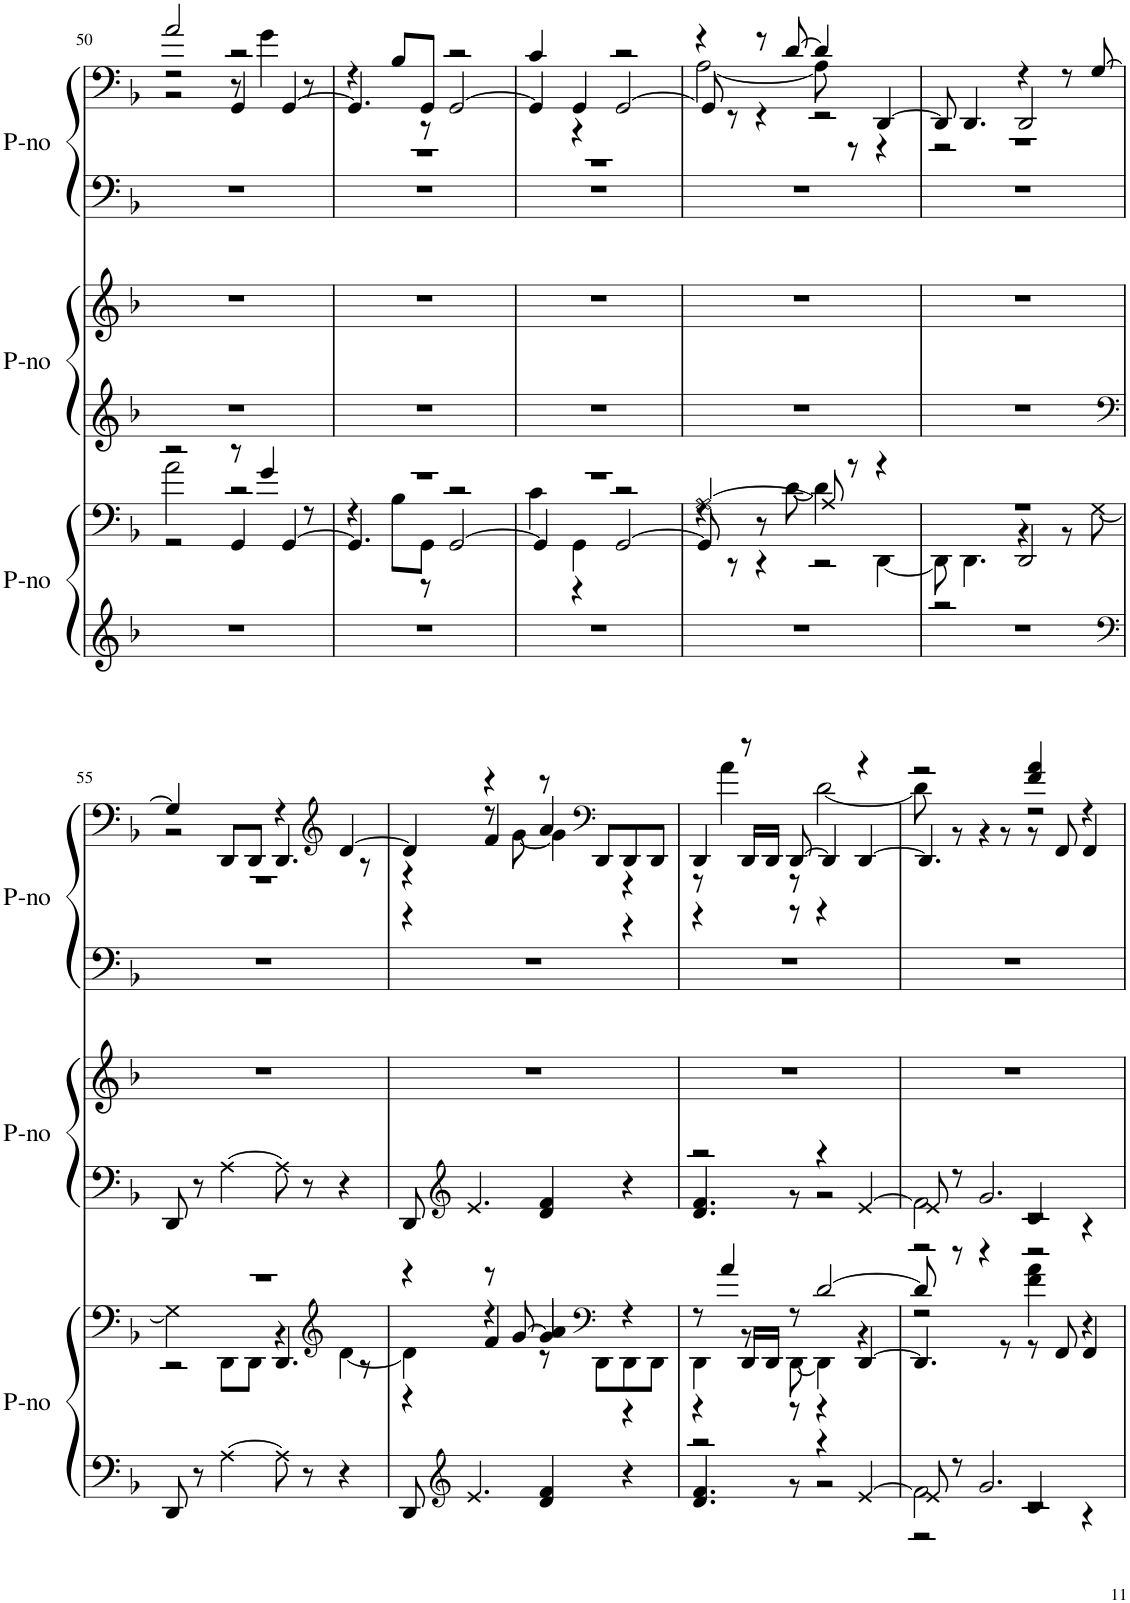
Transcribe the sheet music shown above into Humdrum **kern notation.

**kern	**kern	**kern	**kern	**kern	**kern
*part3	*part3	*part2	*part2	*part1	*part1
*staff6	*staff5	*staff4	*staff3	*staff2	*staff1
*I"Piano	*	*I"Piano	*	*I"Piano	*
*I'P-no	*	*I'P-no	*	*I'P-no	*
!!LO:PB:g=z
*clefG2	*clefF4	*clefG2	*clefG2	*clefF4	*clefF4
*	*	*Trd4c7	*Trd4c7	*	*
*k[b-]	*k[b-]	*k[b-]	*k[b-]	*k[b-]	*k[b-]
*M4/4	*M4/4	*M4/4	*M4/4	*M4/4	*M4/4
=50	=50	=50	=50	=50	=50
*	*^	*	*	*	*^
*	*	*^	*	*	*	*	*^
1r	2r	2a\	2r	1r	1r	1r	2a/	2r	2r
.	8r	2r	4GG/	.	.	.	2r	8r	4GG/
.	4g/	.	.	.	.	.	.	4g\	.
.	.	.	[4GG/	.	.	.	.	.	[4GG/
.	8r	.	.	.	.	.	.	8r	.
=51	=51	=51	=51	=51	=51	=51	=51	=51	=51
1r	1r	4r	4.GG/]	1r	1r	1r	4r	1r	4.GG/]
.	.	8B-\L	.	.	.	.	8B-/L	.	.
.	.	8GG\J	8r	.	.	.	8GG/J	.	8r
.	.	2r	[2GG/	.	.	.	2r	.	[2GG/
=52	=52	=52	=52	=52	=52	=52	=52	=52	=52
1r	1r	4c\	4GG/]	1r	1r	1r	4c/	1r	4GG/]
.	.	4GG\	4r	.	.	.	4GG/	.	4r
.	.	2r	[2GG/	.	.	.	2r	.	[2GG/
=53	=53	=53	=53	=53	=53	=53	=53	=53	=53
1r	[2A/	4r	8GG/]	1r	1r	1r	4r	[2A\	8GG/]
.	.	.	8r	.	.	.	.	.	8r
.	.	8r	4r	.	.	.	8r	.	4r
.	.	[8d\	.	.	.	.	[8d/	.	.
.	8A/]	4d\]	2r	.	.	.	4d/]	8A\]	2r
.	8r	.	.	.	.	.	.	8r	.
.	4r	[4DD\	.	.	.	.	[4DD/	4r	.
=54	=54	=54	=54	=54	=54	=54	=54	=54	=54
1r	1r	8DD\]	2r	1r	1r	1r	8DD/]	1r	2r
.	.	4.DD\	.	.	.	.	4.DD/	.	.
.	.	4r	2DD/	.	.	.	4r	.	2DD/
.	.	8r	.	.	.	.	8r	.	.
.	.	[8G\	.	.	.	.	[8G/	.	.
!!LO:LB:g=z	!!	!!
=55	=55	=55	=55	=55	=55	=55	=55	=55	=55
*clefF4	*	*	*	*clefF4	*	*	*	*	*
8DD/	1r	4G\]	2r	8DD/	1r	1r	4G/]	1r	2r
8r	.	.	.	8r	.	.	.	.	.
[4A\	.	8DD\L	.	[4A\	.	.	8DD/L	.	.
.	.	8DD\J	.	.	.	.	8DD/J	.	.
8A\]	.	4r	4.DD/	8A\]	.	.	4r	.	4.DD/
8r	.	.	.	8r	.	.	.	.	.
*	*clefG2	*	*	*	*	*	*clefG2	*	*
4r	.	[4d\	.	4r	.	.	[4d/	.	.
.	.	.	8r	.	.	.	.	.	8r
=56	=56	=56	=56	=56	=56	=56	=56	=56	=56
8DD/	4r	4d\]	4r	8DD/	1r	1r	4d/]	4r	4r
*clefG2	*	*	*	*clefG2	*	*	*	*	*
4.e/	.	.	.	4.e/	.	.	.	.	.
.	8r	4r	4f/	.	.	.	4r	8r	4f/
.	[8g/	.	.	.	.	.	.	[8g\	.
4d/ 4f/	4g/]	8r	4a/	4d/ 4f/	.	.	8r	4g\]	4a/
*	*clefF4	*	*	*	*	*	*clefF4	*	*
.	.	8DD\L	.	.	.	.	8DD/L	.	.
4r	4r	8DD\	4r	4r	.	.	8DD/	4r	4r
.	.	8DD\J	.	.	.	.	8DD/J	.	.
=57	=57	=57	=57	=57	=57	=57	=57	=57	=57
*^	*	*	*	*^	*	*	*	*	*
2r	4.d/ 4.f/	8r	4DD\	4r	2r	4.d/ 4.f/	1r	1r	4DD/	8r	4r
.	.	4a/	.	.	.	.	.	.	.	4a\	.
.	.	.	8r	16DD/LL	.	.	.	.	8r	.	16DD/LL
.	.	.	.	16DD/JJ	.	.	.	.	.	.	16DD/JJ
.	8r	8r	[8DD\	8r	.	8r	.	.	[8DD/	8r	8r
4r	2r	[2d/	4DD\]	4r	4r	2r	.	.	4DD/]	[2d\	4r
[4e/	.	.	4r	[4DD/	[4e/	.	.	.	4r	.	[4DD/
=58	=58	=58	=58	=58	=58	=58	=58	=58	=58	=58	=58
*	*^	*	*	*	*	*^	*	*	*	*	*
8e/]	2f\	2r	8d/]	2r	4.DD/]	8e/]	2f\	2r	1r	1r	2r	8d\]	4.DD/]
8r	.	.	8r	.	.	8r	.	.	.	.	.	8r	.
2.g/	.	.	4r	.	.	2.g/	.	.	.	.	.	4r	.
.	.	.	.	.	8r	.	.	.	.	.	.	.	8r
.	2r	4c/	2r	4f\ 4a\	8r	.	2r	4c/	.	.	4f/ 4a/	2r	8r
.	.	.	.	.	8FF/	.	.	.	.	.	.	.	8FF/
.	.	4r	.	4r	4FF/	.	.	4r	.	.	4r	.	4FF/
*v	*v	*v	*	*	*	*v	*v	*v	*	*	*v	*v	*v
*	*v	*v	*v	*	*	*	*
=	=	=	=	=	=
*-	*-	*-	*-	*-	*-
